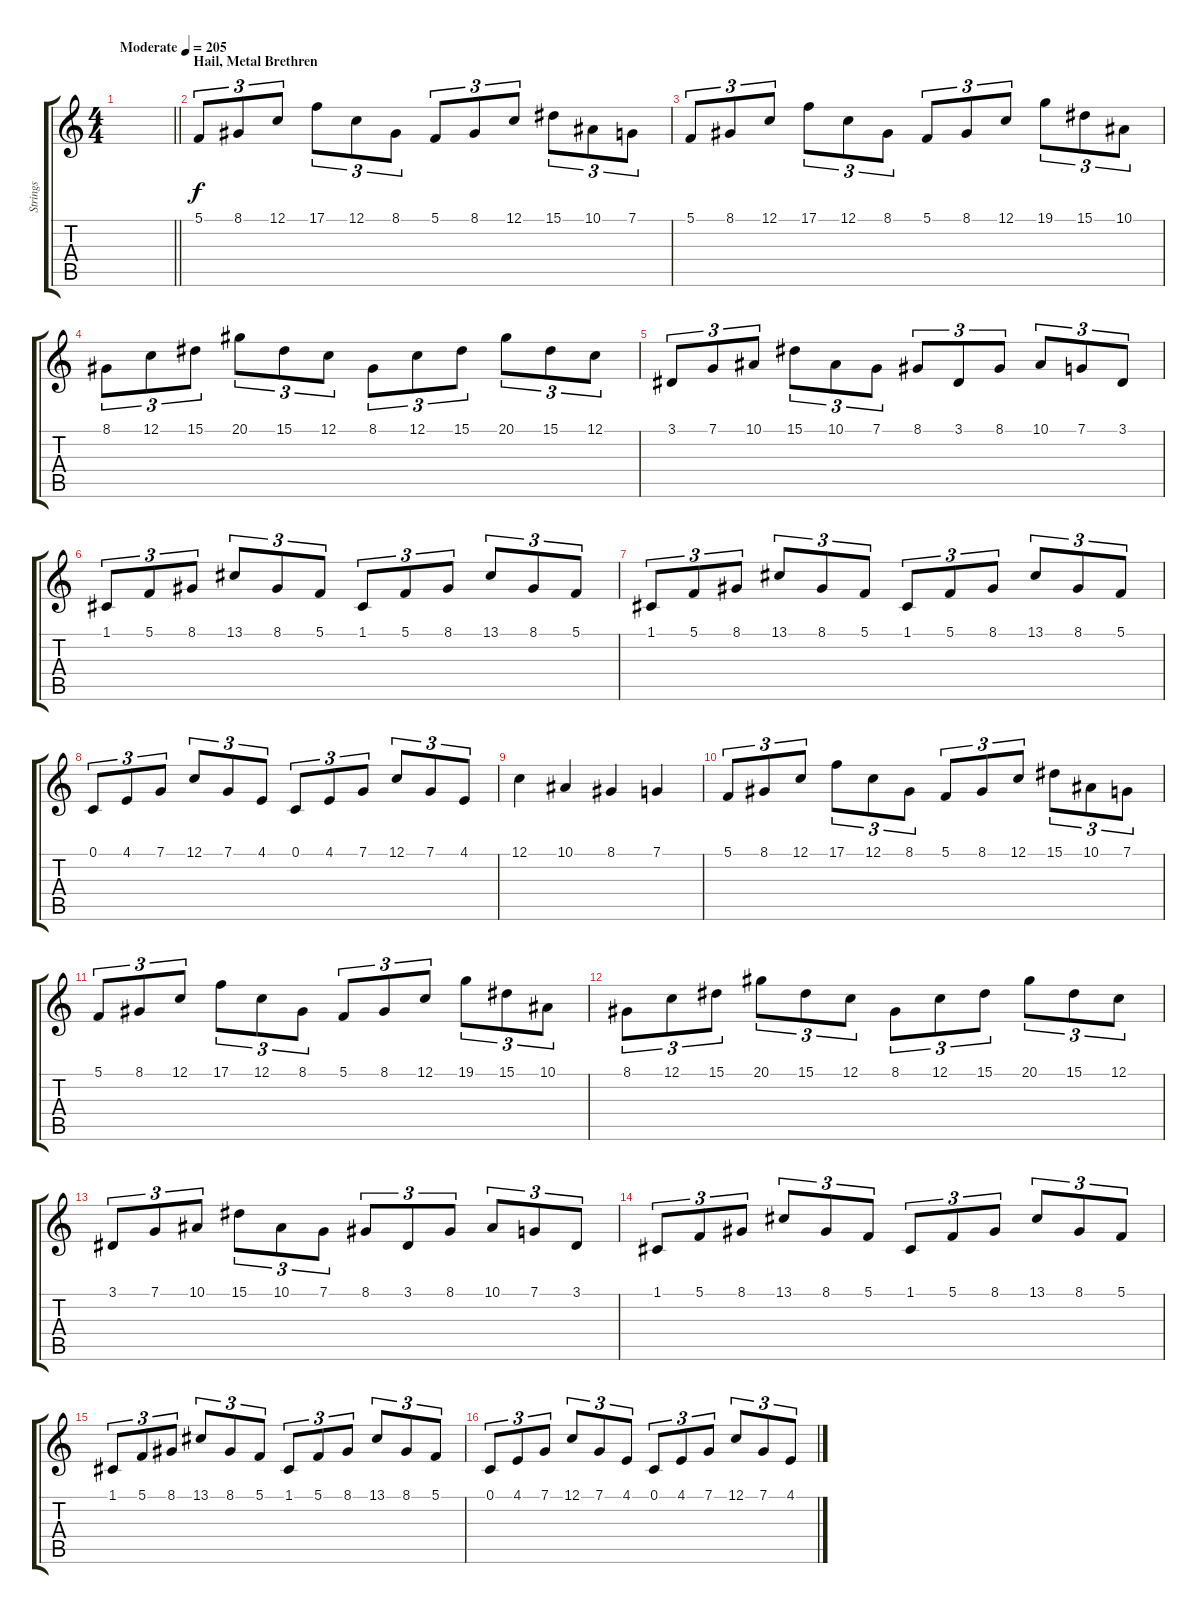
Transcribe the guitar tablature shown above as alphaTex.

\track ("Strings" "Strings") {instrument stringensemble1}
\staff {score tabs}
\tuning (C4 G3 Eb3 Bb2 F2 C2) {hide}
\ts (4 4)
\tempo (205 "Moderate")
\clef g2
\barLineRight lightlight
\ks c
|
\section ("" "Hail, Metal Brethren")
5.1.8{tu (3 2)} 8.1.8{tu (3 2)} 12.1.8{tu (3 2)} 17.1.8{tu (3 2)} 12.1.8{tu (3 2)} 8.1.8{tu (3 2)} 5.1.8{tu (3 2)} 8.1.8{tu (3 2)} 12.1.8{tu (3 2)} 15.1.8{tu (3 2)} 10.1.8{tu (3 2)} 7.1.8{tu (3 2)} |
5.1.8{tu (3 2)} 8.1.8{tu (3 2)} 12.1.8{tu (3 2)} 17.1.8{tu (3 2)} 12.1.8{tu (3 2)} 8.1.8{tu (3 2)} 5.1.8{tu (3 2)} 8.1.8{tu (3 2)} 12.1.8{tu (3 2)} 19.1.8{tu (3 2)} 15.1.8{tu (3 2)} 10.1.8{tu (3 2)} |
8.1.8{tu (3 2)} 12.1.8{tu (3 2)} 15.1.8{tu (3 2)} 20.1.8{tu (3 2)} 15.1.8{tu (3 2)} 12.1.8{tu (3 2)} 8.1.8{tu (3 2)} 12.1.8{tu (3 2)} 15.1.8{tu (3 2)} 20.1.8{tu (3 2)} 15.1.8{tu (3 2)} 12.1.8{tu (3 2)} |
3.1.8{tu (3 2)} 7.1.8{tu (3 2)} 10.1.8{tu (3 2)} 15.1.8{tu (3 2)} 10.1.8{tu (3 2)} 7.1.8{tu (3 2)} 8.1.8{tu (3 2)} 3.1.8{tu (3 2)} 8.1.8{tu (3 2)} 10.1.8{tu (3 2)} 7.1.8{tu (3 2)} 3.1.8{tu (3 2)} |
1.1.8{tu (3 2)} 5.1.8{tu (3 2)} 8.1.8{tu (3 2)} 13.1.8{tu (3 2)} 8.1.8{tu (3 2)} 5.1.8{tu (3 2)} 1.1.8{tu (3 2)} 5.1.8{tu (3 2)} 8.1.8{tu (3 2)} 13.1.8{tu (3 2)} 8.1.8{tu (3 2)} 5.1.8{tu (3 2)} |
1.1.8{tu (3 2)} 5.1.8{tu (3 2)} 8.1.8{tu (3 2)} 13.1.8{tu (3 2)} 8.1.8{tu (3 2)} 5.1.8{tu (3 2)} 1.1.8{tu (3 2)} 5.1.8{tu (3 2)} 8.1.8{tu (3 2)} 13.1.8{tu (3 2)} 8.1.8{tu (3 2)} 5.1.8{tu (3 2)} |
0.1.8{tu (3 2)} 4.1.8{tu (3 2)} 7.1.8{tu (3 2)} 12.1.8{tu (3 2)} 7.1.8{tu (3 2)} 4.1.8{tu (3 2)} 0.1.8{tu (3 2)} 4.1.8{tu (3 2)} 7.1.8{tu (3 2)} 12.1.8{tu (3 2)} 7.1.8{tu (3 2)} 4.1.8{tu (3 2)} |
12.1.4 10.1.4 8.1.4 7.1.4 |
5.1.8{tu (3 2)} 8.1.8{tu (3 2)} 12.1.8{tu (3 2)} 17.1.8{tu (3 2)} 12.1.8{tu (3 2)} 8.1.8{tu (3 2)} 5.1.8{tu (3 2)} 8.1.8{tu (3 2)} 12.1.8{tu (3 2)} 15.1.8{tu (3 2)} 10.1.8{tu (3 2)} 7.1.8{tu (3 2)} |
5.1.8{tu (3 2)} 8.1.8{tu (3 2)} 12.1.8{tu (3 2)} 17.1.8{tu (3 2)} 12.1.8{tu (3 2)} 8.1.8{tu (3 2)} 5.1.8{tu (3 2)} 8.1.8{tu (3 2)} 12.1.8{tu (3 2)} 19.1.8{tu (3 2)} 15.1.8{tu (3 2)} 10.1.8{tu (3 2)} |
8.1.8{tu (3 2)} 12.1.8{tu (3 2)} 15.1.8{tu (3 2)} 20.1.8{tu (3 2)} 15.1.8{tu (3 2)} 12.1.8{tu (3 2)} 8.1.8{tu (3 2)} 12.1.8{tu (3 2)} 15.1.8{tu (3 2)} 20.1.8{tu (3 2)} 15.1.8{tu (3 2)} 12.1.8{tu (3 2)} |
3.1.8{tu (3 2)} 7.1.8{tu (3 2)} 10.1.8{tu (3 2)} 15.1.8{tu (3 2)} 10.1.8{tu (3 2)} 7.1.8{tu (3 2)} 8.1.8{tu (3 2)} 3.1.8{tu (3 2)} 8.1.8{tu (3 2)} 10.1.8{tu (3 2)} 7.1.8{tu (3 2)} 3.1.8{tu (3 2)} |
1.1.8{tu (3 2)} 5.1.8{tu (3 2)} 8.1.8{tu (3 2)} 13.1.8{tu (3 2)} 8.1.8{tu (3 2)} 5.1.8{tu (3 2)} 1.1.8{tu (3 2)} 5.1.8{tu (3 2)} 8.1.8{tu (3 2)} 13.1.8{tu (3 2)} 8.1.8{tu (3 2)} 5.1.8{tu (3 2)} |
1.1.8{tu (3 2)} 5.1.8{tu (3 2)} 8.1.8{tu (3 2)} 13.1.8{tu (3 2)} 8.1.8{tu (3 2)} 5.1.8{tu (3 2)} 1.1.8{tu (3 2)} 5.1.8{tu (3 2)} 8.1.8{tu (3 2)} 13.1.8{tu (3 2)} 8.1.8{tu (3 2)} 5.1.8{tu (3 2)} |
0.1.8{tu (3 2)} 4.1.8{tu (3 2)} 7.1.8{tu (3 2)} 12.1.8{tu (3 2)} 7.1.8{tu (3 2)} 4.1.8{tu (3 2)} 0.1.8{tu (3 2)} 4.1.8{tu (3 2)} 7.1.8{tu (3 2)} 12.1.8{tu (3 2)} 7.1.8{tu (3 2)} 4.1.8{tu (3 2)}
